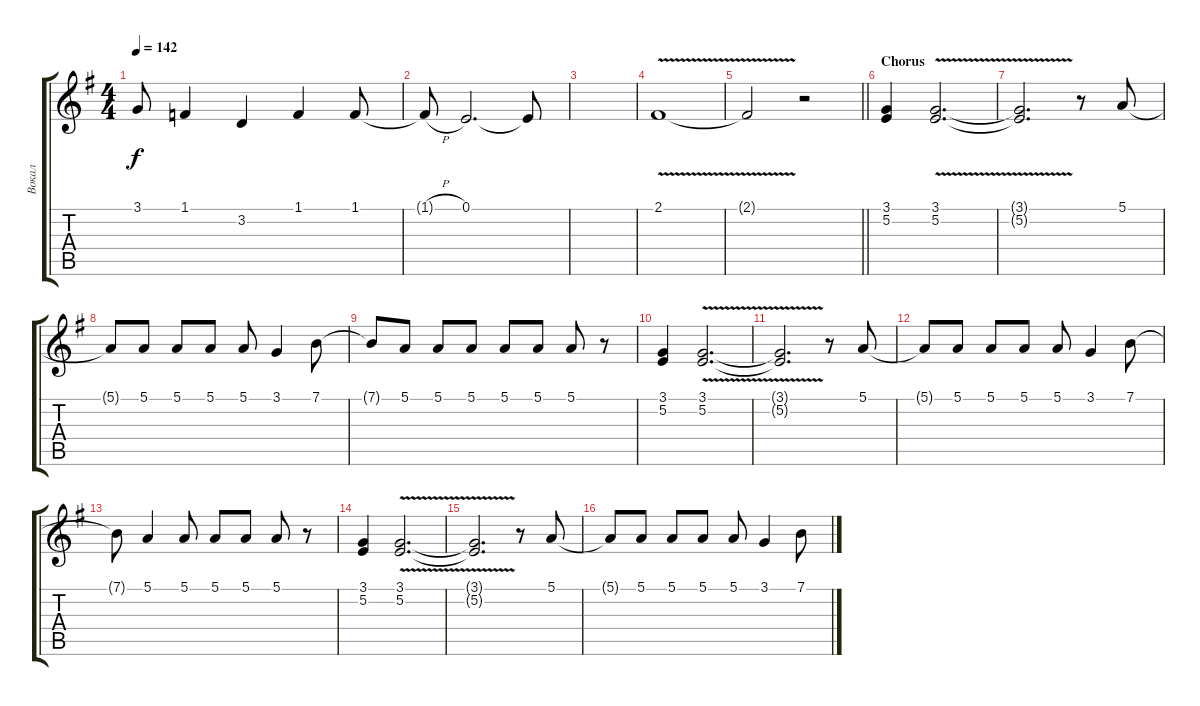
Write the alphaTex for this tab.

\track ("Вокал" "Вокал") {instrument trumpet}
\staff {score tabs}
\tuning (E4 B3 G3 D3 A2 E2) {hide}
\ts (4 4)
\tempo 142
\clef g2
\ks eminor
3.1{t}.8{dy f} 1.1.4 3.2.4 1.1.4 1.1.8 |
1.1{h t}.8 0.1.2{d} 0.1{t}.8 |
|
2.1{v}.1 |
\barLineRight lightlight
2.1{t}.2 r.2 |
\section ("" "Chorus")
(3.1 5.2).4 (3.1{v} 5.2).2{d} |
(3.1{t} 5.2{t}).2{d} r.8 5.1.8 |
5.1{t}.8 5.1.8 5.1.8 5.1.8 5.1.8 3.1.4 7.1.8 |
7.1{t}.8 5.1.8 5.1.8 5.1.8 5.1.8 5.1.8 5.1.8 r.8 |
(3.1 5.2).4 (3.1{v} 5.2).2{d} |
(3.1{t} 5.2{t}).2{d} r.8 5.1.8 |
5.1{t}.8 5.1.8 5.1.8 5.1.8 5.1.8 3.1.4 7.1.8 |
7.1{t}.8 5.1.4 5.1.8 5.1.8 5.1.8 5.1.8 r.8 |
(3.1 5.2).4 (3.1{v} 5.2).2{d} |
(3.1{t} 5.2{t}).2{d} r.8 5.1.8 |
5.1{t}.8 5.1.8 5.1.8 5.1.8 5.1.8 3.1.4 7.1.8
